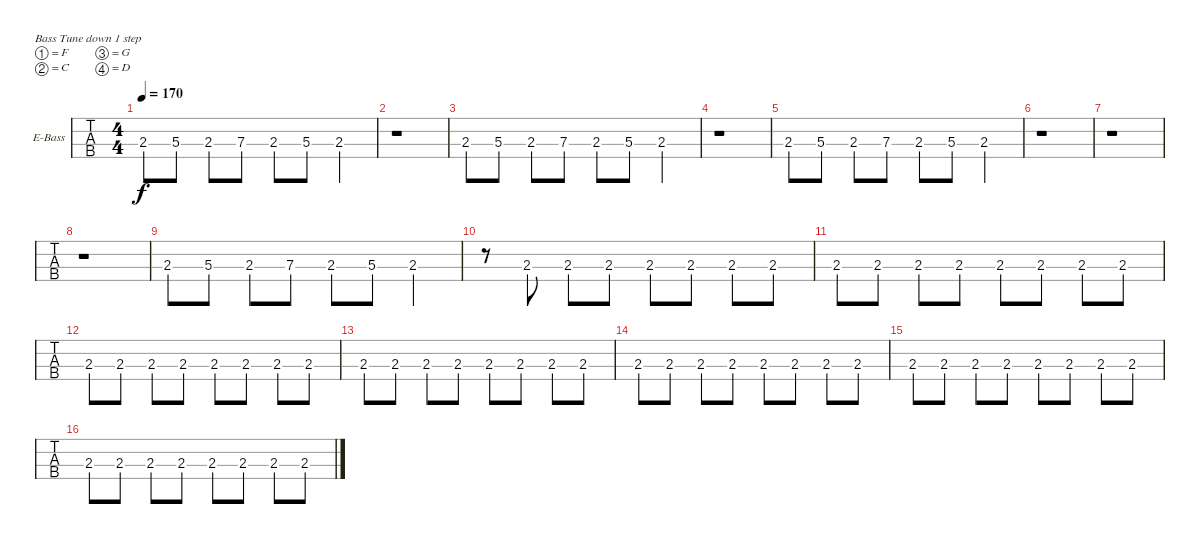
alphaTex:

\bracketExtendMode groupsimilarinstruments
\firstSystemTrackNameOrientation horizontal
\otherSystemsTrackNameOrientation horizontal
\track ("Jason" "E-Bass") {instrument electricbasspick}
\staff {tabs}
\tuning (F2 C2 G1 D1)
\ts (4 4)
\tempo 170
\clef f4
\ks c
2.3.8{dy f} 5.3.8 2.3.8 7.3.8 2.3.8 5.3.8 2.3.4 |
r.1 |
2.3.8 5.3.8 2.3.8 7.3.8 2.3.8 5.3.8 2.3.4 |
r.1 |
2.3.8 5.3.8 2.3.8 7.3.8 2.3.8 5.3.8 2.3.4 |
r.1 |
r.1 |
r.1 |
2.3.8 5.3.8 2.3.8 7.3.8 2.3.8 5.3.8 2.3.4 |
r.8 2.3.8 2.3.8 2.3.8 2.3.8 2.3.8 2.3.8 2.3.8 |
2.3.8 2.3.8 2.3.8 2.3.8 2.3.8 2.3.8 2.3.8 2.3.8 |
2.3.8 2.3.8 2.3.8 2.3.8 2.3.8 2.3.8 2.3.8 2.3.8 |
2.3.8 2.3.8 2.3.8 2.3.8 2.3.8 2.3.8 2.3.8 2.3.8 |
2.3.8 2.3.8 2.3.8 2.3.8 2.3.8 2.3.8 2.3.8 2.3.8 |
2.3.8 2.3.8 2.3.8 2.3.8 2.3.8 2.3.8 2.3.8 2.3.8 |
2.3.8 2.3.8 2.3.8 2.3.8 2.3.8 2.3.8 2.3.8 2.3.8
